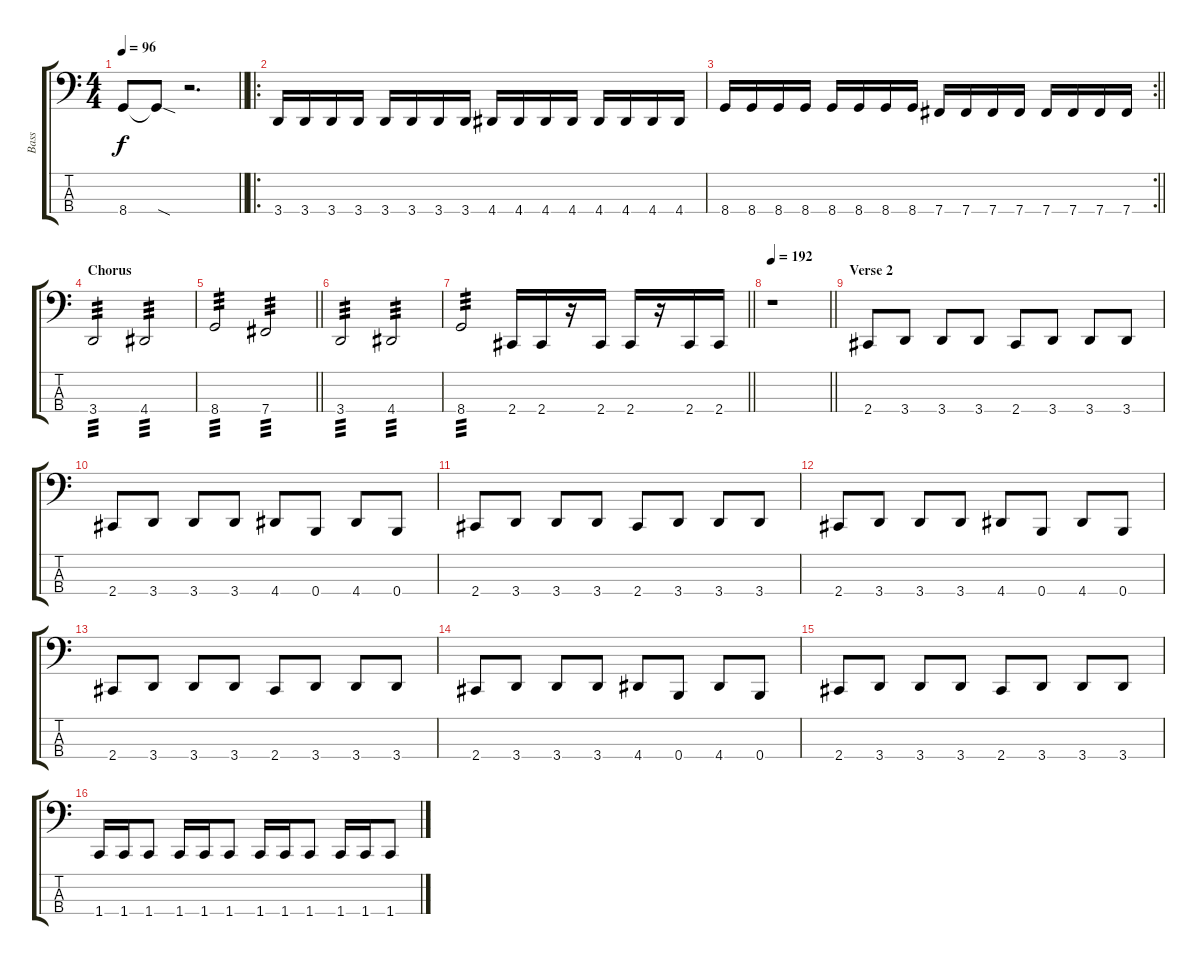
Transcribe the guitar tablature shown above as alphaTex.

\track ("Bass" "Bass") {instrument electricbasspick}
\staff {score tabs}
\tuning (E2 B1 Gb1 B0) {hide}
\ts (4 4)
\tempo 96
\clef f4
\barLineRight lightlight
\ks c
8.4.8{dy f} 8.4{sod t}.8 r.2{d} |
\ro
\section ("" "")
3.4.16 3.4.16 3.4.16 3.4.16 3.4.16 3.4.16 3.4.16 3.4.16 4.4.16 4.4.16 4.4.16 4.4.16 4.4.16 4.4.16 4.4.16 4.4.16 |
\rc 2
\barLineRight lightlight
8.4.16 8.4.16 8.4.16 8.4.16 8.4.16 8.4.16 8.4.16 8.4.16 7.4.16 7.4.16 7.4.16 7.4.16 7.4.16 7.4.16 7.4.16 7.4.16 |
\section ("" "Chorus")
3.4.2{tp 3} 4.4.2{tp 3} |
\barLineRight lightlight
8.4.2{tp 3} 7.4.2{tp 3} |
3.4.2{tp 3} 4.4.2{tp 3} |
\barLineRight lightlight
8.4.2{tp 3} 2.4.16 2.4.16 r.16 2.4.16 2.4.16 r.16 2.4.16 2.4.16 |
\tempo 192
\barLineRight lightlight
r.1 |
\section ("" "Verse 2")
2.4.8 3.4.8 3.4.8 3.4.8 2.4.8 3.4.8 3.4.8 3.4.8 |
2.4.8 3.4.8 3.4.8 3.4.8 4.4.8 0.4.8 4.4.8 0.4.8 |
2.4.8 3.4.8 3.4.8 3.4.8 2.4.8 3.4.8 3.4.8 3.4.8 |
2.4.8 3.4.8 3.4.8 3.4.8 4.4.8 0.4.8 4.4.8 0.4.8 |
2.4.8 3.4.8 3.4.8 3.4.8 2.4.8 3.4.8 3.4.8 3.4.8 |
2.4.8 3.4.8 3.4.8 3.4.8 4.4.8 0.4.8 4.4.8 0.4.8 |
2.4.8 3.4.8 3.4.8 3.4.8 2.4.8 3.4.8 3.4.8 3.4.8 |
1.4.16 1.4.16 1.4.8 1.4.16 1.4.16 1.4.8 1.4.16 1.4.16 1.4.8 1.4.16 1.4.16 1.4.8
